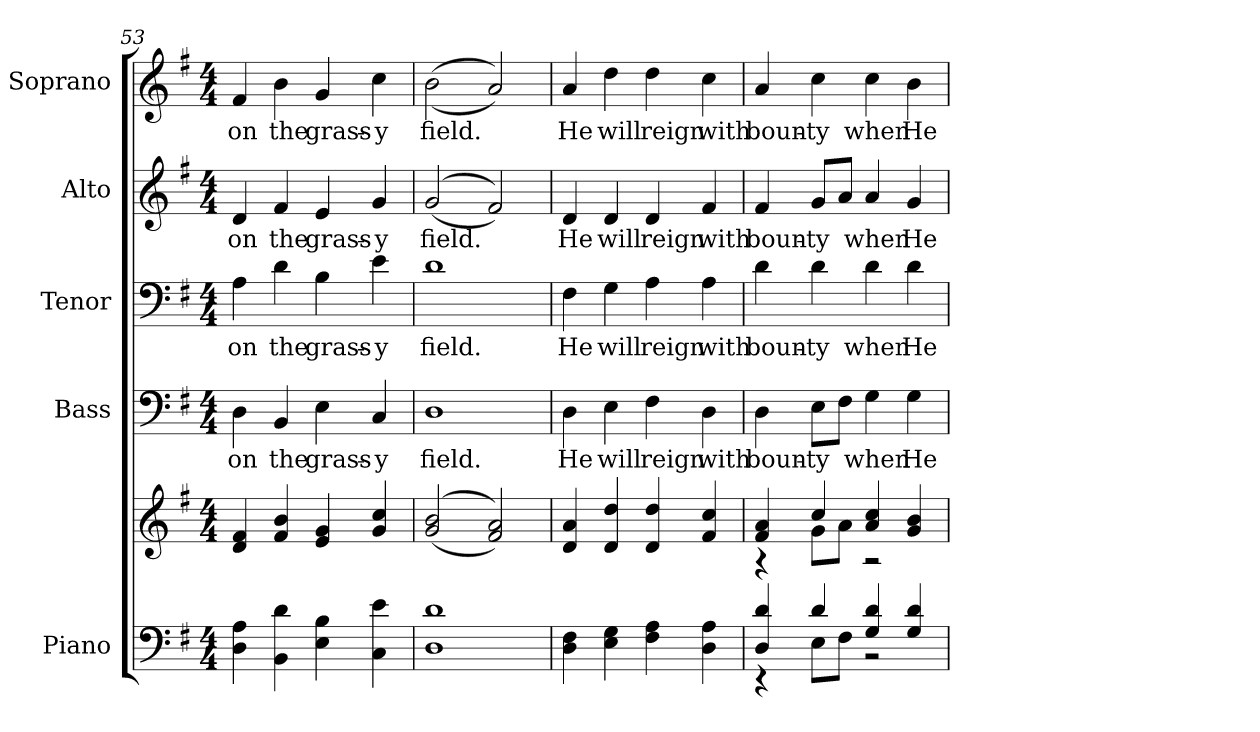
**kern	**kern	**kern	**text	**kern	**text	**kern	**text	**kern	**text
*part5	*part5	*part4	*part4	*part3	*part3	*part2	*part2	*part1	*part1
*staff6	*staff5	*staff4	*staff4	*staff3	*staff3	*staff2	*staff2	*staff1	*staff1
*I"Piano	*	*I"Bass	*	*I"Tenor	*	*I"Alto	*	*I"Soprano	*
*I'Pno.	*	*I'B.	*	*I'T.	*	*I'A.	*	*I'S.	*
!!LO:PB:g=z
*clefF4	*clefG2	*clefF4	*	*clefF4	*	*clefG2	*	*clefG2	*
*k[f#]	*k[f#]	*k[f#]	*	*k[f#]	*	*k[f#]	*	*k[f#]	*
*G:	*G:	*G:	*	*G:	*	*G:	*	*G:	*
*M4/4	*M4/4	*M4/4	*	*M4/4	*	*M4/4	*	*M4/4	*
=53	=53	=53	=53	=53	=53	=53	=53	=53	=53
!	!	!	!LO:LY:b:color=#000000	!	!	!	!	!	!
!	!	!	!	!	!LO:LY:b:color=#000000	!	!	!	!
!	!	!	!	!	!	!	!LO:LY:b:color=#000000	!	!
!	!	!	!	!	!	!	!	!	!LO:LY:b:color=#000000
4Di\ 4Ai	4di/ 4f#i	4Di\	on	4Ai\	on	4di/	on	4f#i/	on
!	!	!	!LO:LY:b:color=#000000	!	!	!	!	!	!
!	!	!	!	!	!LO:LY:b:color=#000000	!	!	!	!
!	!	!	!	!	!	!	!LO:LY:b:color=#000000	!	!
!	!	!	!	!	!	!	!	!	!LO:LY:b:color=#000000
4BBi\ 4di	4f#i/ 4bi	4BBi/	the	4di\	the	4f#i/	the	4bi\	the
!	!	!	!LO:LY:b:color=#000000	!	!	!	!	!	!
!	!	!	!	!	!LO:LY:b:color=#000000	!	!	!	!
!	!	!	!	!	!	!	!LO:LY:b:color=#000000	!	!
!	!	!	!	!	!	!	!	!	!LO:LY:b:color=#000000
4Ei\ 4Bi	4ei/ 4gi	4Ei\	grass-	4Bi\	grass-	4ei/	grass-	4gi/	grass-
!	!	!	!LO:LY:b:color=#000000	!	!	!	!	!	!
!	!	!	!	!	!LO:LY:b:color=#000000	!	!	!	!
!	!	!	!	!	!	!	!LO:LY:b:color=#000000	!	!
!	!	!	!	!	!	!	!	!	!LO:LY:b:color=#000000
4Ci\ 4ei	4gi/ 4cci	4Ci/	-y	4ei\	-y	4gi/	-y	4cci\	-y
=54	=54	=54	=54	=54	=54	=54	=54	=54	=54
!	!	!	!LO:LY:b:color=#000000	!	!	!	!	!	!
!	!	!	!	!	!LO:LY:b:color=#000000	!	!	!	!
!	!	!	!	!	!	!	!LO:LY:b:color=#000000	!	!
!	!	!	!	!	!	!	!	!	!LO:LY:b:color=#000000
1Di 1di	((2gi/ 2bi	1Di	field.	1di	field.	((2gi/	field.	((2bi\	field.
.	2f#i/ 2ai))	.	.	.	.	2f#i/))	.	2ai/))	.
=55	=55	=55	=55	=55	=55	=55	=55	=55	=55
!	!	!	!LO:LY:b:color=#000000	!	!	!	!	!	!
!	!	!	!	!	!LO:LY:b:color=#000000	!	!	!	!
!	!	!	!	!	!	!	!LO:LY:b:color=#000000	!	!
!	!	!	!	!	!	!	!	!	!LO:LY:b:color=#000000
4Di\ 4F#i	4di/ 4ai	4Di\	He	4F#i\	He	4di/	He	4ai/	He
!	!	!	!LO:LY:b:color=#000000	!	!	!	!	!	!
!	!	!	!	!	!LO:LY:b:color=#000000	!	!	!	!
!	!	!	!	!	!	!	!LO:LY:b:color=#000000	!	!
!	!	!	!	!	!	!	!	!	!LO:LY:b:color=#000000
4Ei\ 4Gi	4di/ 4ddi	4Ei\	will	4Gi\	will	4di/	will	4ddi\	will
!	!	!	!LO:LY:b:color=#000000	!	!	!	!	!	!
!	!	!	!	!	!LO:LY:b:color=#000000	!	!	!	!
!	!	!	!	!	!	!	!LO:LY:b:color=#000000	!	!
!	!	!	!	!	!	!	!	!	!LO:LY:b:color=#000000
4F#i\ 4Ai	4di/ 4ddi	4F#i\	reign	4Ai\	reign	4di/	reign	4ddi\	reign
!	!	!	!LO:LY:b:color=#000000	!	!	!	!	!	!
!	!	!	!	!	!LO:LY:b:color=#000000	!	!	!	!
!	!	!	!	!	!	!	!LO:LY:b:color=#000000	!	!
!	!	!	!	!	!	!	!	!	!LO:LY:b:color=#000000
4Di\ 4Ai	4f#i/ 4cci	4Di\	with	4Ai\	with	4f#i/	with	4cci\	with
=56	=56	=56	=56	=56	=56	=56	=56	=56	=56
*^	*^	*	*	*	*	*	*	*	*
!	!	!	!	!	!LO:LY:b:color=#000000	!	!	!	!	!	!
!	!	!	!	!	!	!	!LO:LY:b:color=#000000	!	!	!	!
!	!	!	!	!	!	!	!	!	!LO:LY:b:color=#000000	!	!
!	!	!	!	!	!	!	!	!	!	!	!LO:LY:b:color=#000000
4Di/ 4di	4r	4f#i/ 4ai	4r	4Di\	boun-	4di\	boun-	4f#i/	boun-	4ai/	boun-
!	!	!	!	!	!LO:LY:b:color=#000000	!	!	!	!	!	!
!	!	!	!	!	!	!	!LO:LY:b:color=#000000	!	!	!	!
!	!	!	!	!	!	!	!	!	!LO:LY:b:color=#000000	!	!
!	!	!	!	!	!	!	!	!	!	!	!LO:LY:b:color=#000000
4di/	8Ei\L	4cci/	8gi\L	8Ei\L	-ty	4di\	-ty	8gi/L	-ty	4cci\	-ty
.	8F#i\J	.	8ai\J	8F#i\J	.	.	.	8ai/J	.	.	.
!	!	!	!	!	!LO:LY:b:color=#000000	!	!	!	!	!	!
!	!	!	!	!	!	!	!LO:LY:b:color=#000000	!	!	!	!
!	!	!	!	!	!	!	!	!	!LO:LY:b:color=#000000	!	!
!	!	!	!	!	!	!	!	!	!	!	!LO:LY:b:color=#000000
4Gi/ 4di	2r	4ai/ 4cci	2r	4Gi\	when	4di\	when	4ai/	when	4cci\	when
!	!	!	!	!	!LO:LY:b:color=#000000	!	!	!	!	!	!
!	!	!	!	!	!	!	!LO:LY:b:color=#000000	!	!	!	!
!	!	!	!	!	!	!	!	!	!LO:LY:b:color=#000000	!	!
!	!	!	!	!	!	!	!	!	!	!	!LO:LY:b:color=#000000
4Gi/ 4di	.	4gi/ 4bi	.	4Gi\	He	4di\	He	4gi/	He	4bi\	He
*v	*v	*	*	*	*	*	*	*	*	*	*
*	*v	*v	*	*	*	*	*	*	*	*
=	=	=	=	=	=	=	=	=	=
*-	*-	*-	*-	*-	*-	*-	*-	*-	*-
